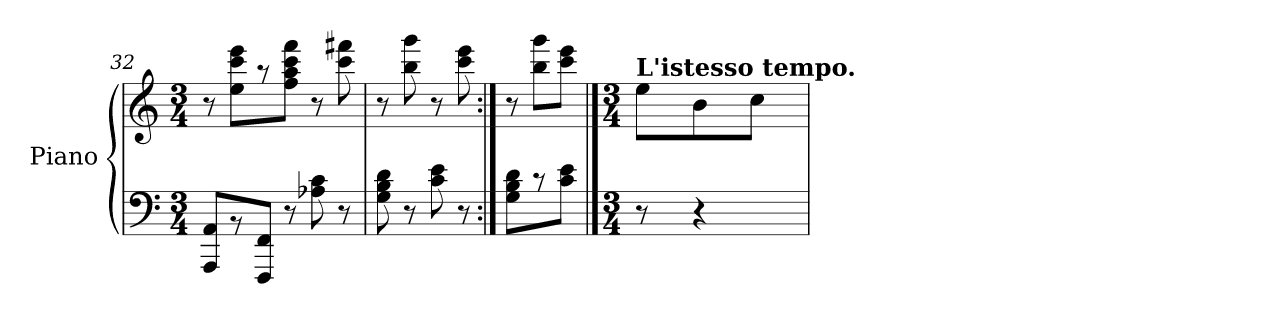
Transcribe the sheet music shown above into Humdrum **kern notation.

**kern	**kern	**dynam
*part1	*part1	*part1
*staff2	*staff1	*staff1/2
*I"Piano	*	*
*I'Pno.	*	*
*clefF4	*clefG2	*
*k[]	*k[]	*
*M3/4	*M3/4	*
=32	=32	=32
8AAA/ 8AA/L	8r	.
8rBB	8ee\ 8ccc\ 8eee\L	.
8FFF/ 8FF/J	8r	.
8r	8ff\ 8aa\ 8ccc\ 8fff\J	.
8A-X\ 8c\	8r	.
8r	8ccc\ 8fff#X\	.
=33	=33	=33
8G\ 8B\ 8d\	8r	.
8r	8bb\ 8ggg\	.
8c\ 8e\	8r	.
8r	8ccc\ 8eee\	.
=34:|!	=34:|!	=34:|!
8G\ 8B\ 8d\L	8r	.
8r	8bb\ 8ggg\L	.
8c\ 8e\J	8ccc\ 8eee\J	.
!!LO:LB:g=z
==1	==1	==1
*M3/4	*M3/4	*
!	!LO:TX:a:B:t=L'istesso tempo.	!
!	!	!LO:DY:b
8r	8ee\L	other-dynamics
4r	8b\	.
.	8cc\J	.
=	=	=
*-	*-	*-
